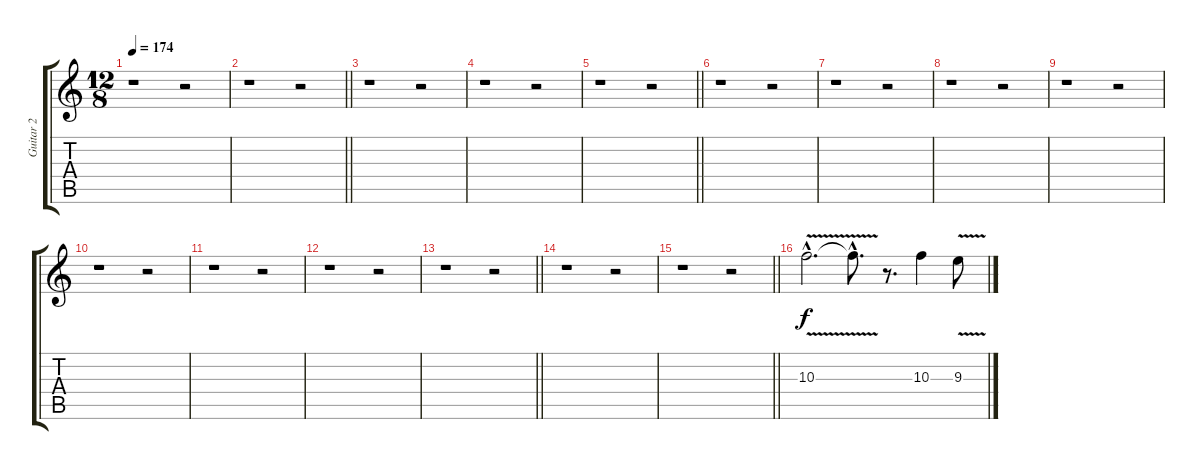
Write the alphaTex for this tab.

\track ("Guitar 2" "Guitar 2") {instrument overdrivenguitar}
\staff {score tabs}
\tuning (E4 B3 G3 D3 A2 E2) {hide}
\ts (12 8)
\tempo 174
\clef g2
\ks c
r.1{dy f} r.2 |
\barLineRight lightlight
r.1 r.2 |
r.1 r.2 |
r.1 r.2 |
\barLineRight lightlight
r.1 r.2 |
r.1 r.2 |
r.1 r.2 |
r.1 r.2 |
r.1 r.2 |
r.1 r.2 |
r.1 r.2 |
r.1 r.2 |
\barLineRight lightlight
r.1 r.2 |
r.1 r.2 |
\barLineRight lightlight
r.1 r.2 |
10.3{v hac}.2{d volume 10 instrument overdrivenguitar} 10.3{hac t}.8{d} r.8{d} 10.3.4 9.3{v}.8
